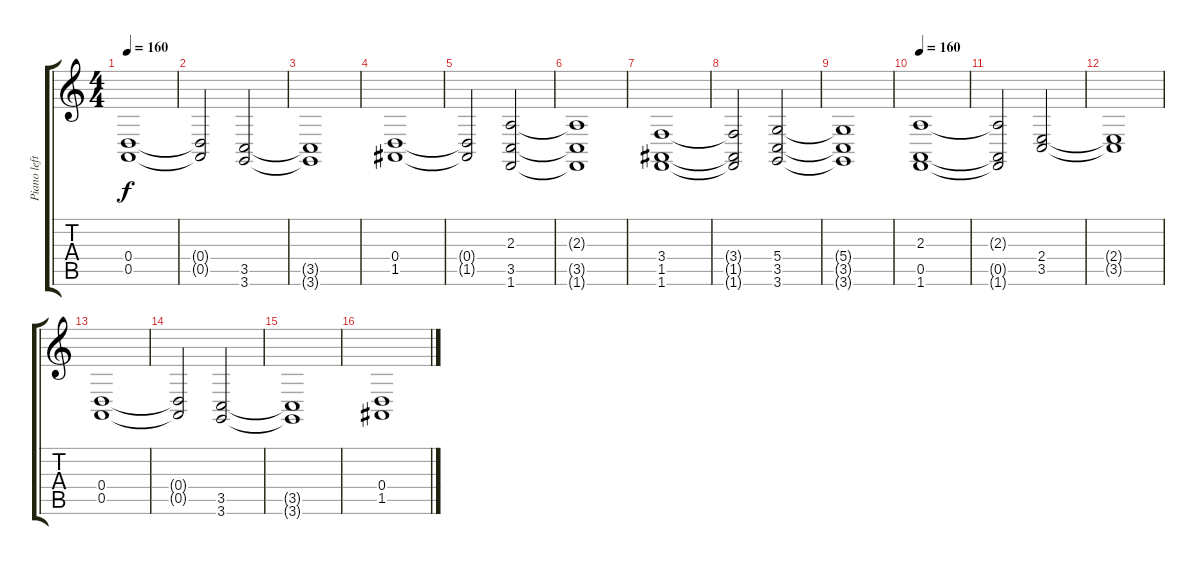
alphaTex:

\track ("Piano left hand" "Piano left") {instrument acousticgrandpiano}
\staff {score tabs}
\tuning (E4 B3 G3 D3 A2 E2) {hide}
\ts (4 4)
\tempo 160
\clef g2
\ks c
(0.4 0.5).1{dy f} |
(0.4{t} 0.5{t}).2 (3.5 3.6).2 |
(3.5{t} 3.6{t}).1 |
(0.4 1.5).1 |
(0.4{t} 1.5{t}).2 (2.3 3.5 1.6).2 |
(2.3{t} 3.5{t} 1.6{t}).1 |
(3.4 1.5 1.6).1 |
(3.4{t} 1.5{t} 1.6{t}).2 (5.4 3.5 3.6).2 |
(5.4{t} 3.5{t} 3.6{t}).1 |
\tempo 160
(2.3 0.5 1.6).1 |
(2.3{t} 0.5{t} 1.6{t}).2 (2.4 3.5).2 |
(2.4{t} 3.5{t}).1 |
(0.4 0.5).1 |
(0.4{t} 0.5{t}).2 (3.5 3.6).2 |
(3.5{t} 3.6{t}).1 |
(0.4 1.5).1
